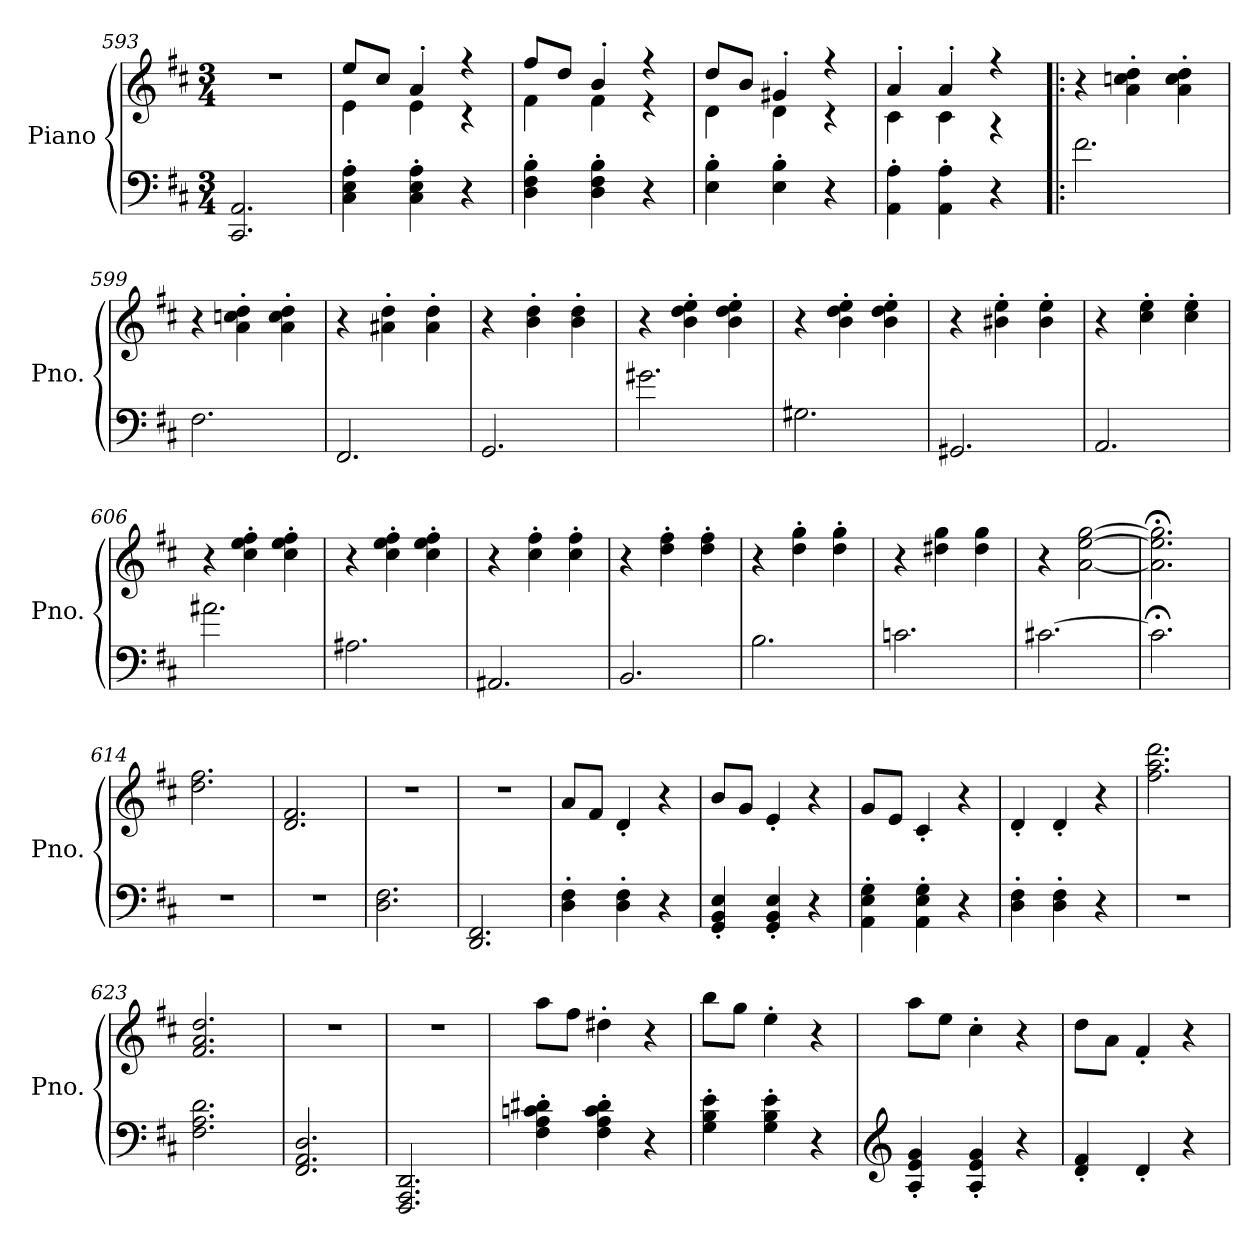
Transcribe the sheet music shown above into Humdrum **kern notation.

**kern	**kern
*part1	*part1
*staff2	*staff1
*I"Piano	*
*I'Pno.	*
*clefF4	*clefG2
*k[f#c#]	*k[f#c#]
*M3/4	*M3/4
=593	=593
2.CC#/ 2.AA/	2.r
=594	=594
*	*^
4C#\' 4E\' 4A\'	8ee/L	4e\
.	8cc#/J	.
4C#\' 4E\' 4A\'	4a'/	4e\
4r	4r	4r
=595	=595	=595
4D\' 4F#\' 4B\'	8ff#/L	4f#\
.	8dd/J	.
4D\' 4F#\' 4B\'	4b'/	4f#\
4r	4r	4r
!!LO:PB:g=z	!!
=596	=596	=596
4E\' 4B\'	8dd/L	4d\
.	8b/J	.
4E\' 4B\'	4g#X'/	4d\
4r	4r	4r
=597	=597	=597
4AA\' 4A\'	4a'/	4c#\
4AA\' 4A\'	4a'/	4c#\
4r	4r	4r
*	*v	*v
=598!|:	=598!|:
2.f#\	4r
.	4a\' 4ccn\' 4dd\'
.	4a\' 4cc\' 4dd\'
=599	=599
2.F#\	4r
.	4a\' 4ccn\' 4dd\'
.	4a\' 4cc\' 4dd\'
=600	=600
2.FF#/	4r
.	4a#X\' 4dd\'
.	4a#\' 4dd\'
=601	=601
2.GG/	4r
.	4b\' 4dd\'
.	4b\' 4dd\'
=602	=602
2.g#X\	4r
.	4b\' 4dd\' 4ee\'
.	4b\' 4dd\' 4ee\'
=603	=603
2.G#X\	4r
.	4b\' 4dd\' 4ee\'
.	4b\' 4dd\' 4ee\'
!!LO:LB:g=z
=604	=604
2.GG#X/	4r
.	4b#X\' 4ee\'
.	4b#\' 4ee\'
=605	=605
2.AA/	4r
.	4cc#\' 4ee\'
.	4cc#\' 4ee\'
=606	=606
2.a#X\	4r
.	4cc#\' 4ee\' 4ff#\'
.	4cc#\' 4ee\' 4ff#\'
=607	=607
2.A#X\	4r
.	4cc#\' 4ee\' 4ff#\'
.	4cc#\' 4ee\' 4ff#\'
=608	=608
2.AA#X/	4r
.	4cc#\' 4ff#\'
.	4cc#\' 4ff#\'
=609	=609
2.BB/	4r
.	4dd\' 4ff#\'
.	4dd\' 4ff#\'
=610	=610
2.B\	4r
.	4dd\' 4gg\'
.	4dd\' 4gg\'
=611	=611
2.cn\	4r
.	4dd#X\ 4gg\
.	4dd#\ 4gg\
=612	=612
[2.c#X\	4r
.	[2a\ [2ee\ [2gg\
=613	=613
2.c#;<\]	2.a\];< 2.ee\];< 2.gg\];<
!!LO:LB:g=z
=614	=614
2.r	2.dd\ 2.ff#\
=615	=615
2.r	2.d/ 2.f#/
=616	=616
2.D\ 2.F#\	2.r
=617	=617
2.DD/ 2.FF#/	2.r
=618	=618
4D\' 4F#\'	8a/L
.	8f#/J
4D\' 4F#\'	4d'/
4r	4r
=619	=619
4GG/' 4BB/' 4E/'	8b/L
.	8g/J
4GG/' 4BB/' 4E/'	4e'/
4r	4r
=620	=620
4AA\' 4E\' 4G\'	8g/L
.	8e/J
4AA\' 4E\' 4G\'	4c#'/
4r	4r
=621	=621
4D\' 4F#\'	4d'/
4D\' 4F#\'	4d'/
4r	4r
=622	=622
2.r	2.ff#\ 2.aa\ 2.ddd\
=623	=623
2.F#\ 2.A\ 2.d\	2.f#/ 2.a/ 2.dd/
=624	=624
2.FF#/ 2.AA/ 2.D/	2.r
=625	=625
2.FFF#/ 2.AAA/ 2.DD/	2.r
!!LO:LB:g=z
=626	=626
4F#\' 4A\' 4cn\' 4d#X\'	8aa\L
.	8ff#\J
4F#\' 4A\' 4c\' 4d#\'	4dd#X'\
4r	4r
=627	=627
4G\' 4B\' 4e\'	8bb\L
.	8gg\J
4G\' 4B\' 4e\'	4ee'\
4r	4r
=628	=628
*clefG2	*
4A/' 4e/' 4g/'	8aa\L
.	8ee\J
4A/' 4e/' 4g/'	4cc#'\
4r	4r
=629	=629
4d/' 4f#/'	8dd\L
.	8a\J
4d'/	4f#'/
4r	4r
=	=
*-	*-
